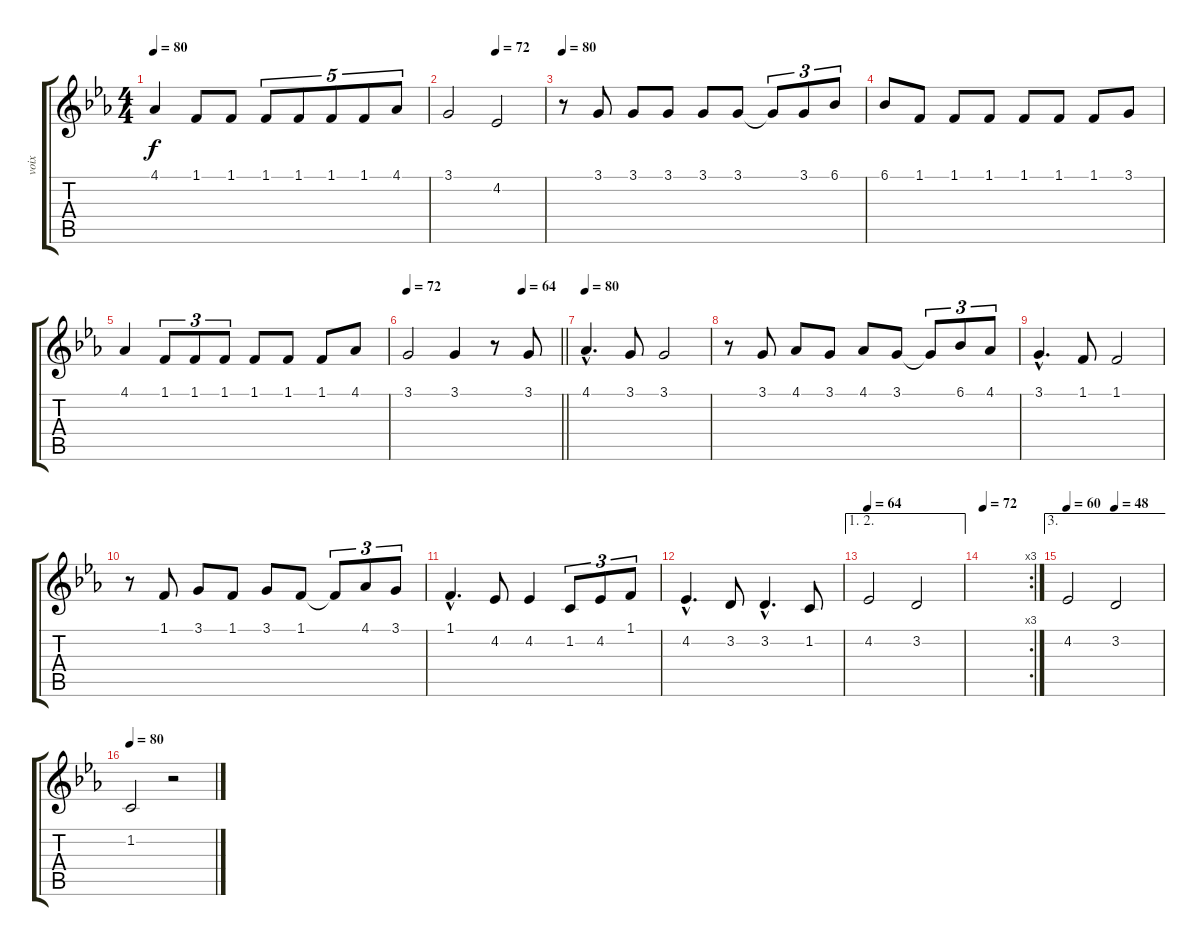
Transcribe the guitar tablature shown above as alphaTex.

\track ("voix" "voix") {instrument sopranosax}
\staff {score tabs}
\tuning (E4 B3 G3 D3 A2 E2) {hide}
\ts (4 4)
\tempo 80
\clef g2
\ks cminor
4.1.4{dy f} 1.1.8 1.1.8 1.1.8{tu (5 4)} 1.1.8{tu (5 4)} 1.1.8{tu (5 4)} 1.1.8{tu (5 4)} 4.1.8{tu (5 4)} |
\tempo (72 0.5)
3.1.2 4.2.2 |
\tempo 80
r.8 3.1.8 3.1.8 3.1.8 3.1.8 3.1.8 3.1{t}.8{tu (3 2)} 3.1.8{tu (3 2)} 6.1.8{tu (3 2)} |
6.1.8 1.1.8 1.1.8 1.1.8 1.1.8 1.1.8 1.1.8 3.1.8 |
4.1.4 1.1.8{tu (3 2)} 1.1.8{tu (3 2)} 1.1.8{tu (3 2)} 1.1.8 1.1.8 1.1.8 4.1.8 |
\tempo 72
\tempo (64 0.75)
\barLineRight lightlight
3.1.2 3.1.4 r.8 3.1.8 |
\tempo 80
4.1{hac}.4{d} 3.1.8 3.1.2 |
r.8 3.1.8 4.1.8 3.1.8 4.1.8 3.1.8 3.1{t}.8{tu (3 2)} 6.1.8{tu (3 2)} 4.1.8{tu (3 2)} |
3.1{hac}.4{d} 1.1.8 1.1.2 |
r.8 1.1.8 3.1.8 1.1.8 3.1.8 1.1.8 1.1{t}.8{tu (3 2)} 4.1.8{tu (3 2)} 3.1.8{tu (3 2)} |
1.1{hac}.4{d} 4.2.8 4.2.4 1.2.8{tu (3 2)} 4.2.8{tu (3 2)} 1.1.8{tu (3 2)} |
4.2{hac}.4{d} 3.2.8 3.2{hac}.4{d} 1.2.8 |
\ae (1 2)
\tempo 64
4.2.2 3.2.2 |
\rc 3
\tempo 72
|
\ae 3
\tempo 60
\tempo (48 0.5)
4.2.2 3.2.2 |
\tempo 80
1.2.2 r.2
